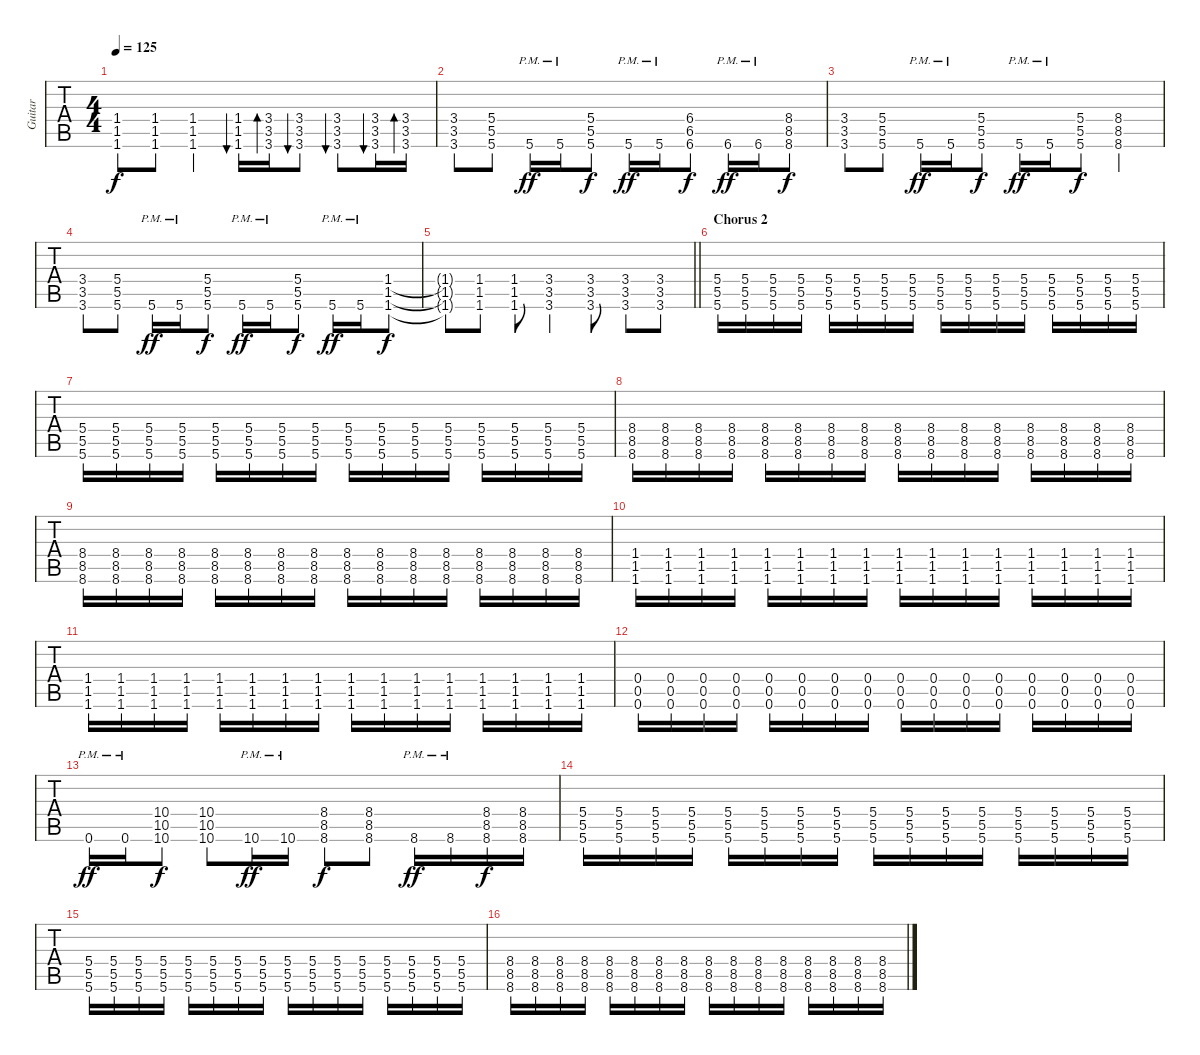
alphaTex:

\track ("Guitar" "Guitar") {instrument distortionguitar}
\staff {tabs}
\tuning (E4 B3 G3 D3 A2 D2) {hide}
\ts (4 4)
\tempo 125
\clef g2
\ks c
(1.4{t} 1.5{t} 1.6{t}).8{dy f} (1.4 1.5 1.6).8 (1.4 1.5 1.6).4 (1.4 1.5 1.6).16{bu 30} (3.4 3.5 3.6).16{bd 30} (3.4 3.5 3.6).8{bu 30} (3.4 3.5 3.6).8{bu 30} (3.4 3.5 3.6).16{bu 30} (3.4 3.5 3.6).16{bd 30} |
(3.4 3.5 3.6).8 (5.4 5.5 5.6).8 5.6{pm}.16{dy ff} 5.6{pm}.16 (5.4 5.5 5.6).8{dy f} 5.6{pm}.16{dy ff} 5.6{pm}.16 (6.4 6.5 6.6).8{dy f} 6.6{pm}.16{dy ff} 6.6{pm}.16 (8.4 8.5 8.6).8{dy f} |
(3.4 3.5 3.6).8 (5.4 5.5 5.6).8 5.6{pm}.16{dy ff} 5.6{pm}.16 (5.4 5.5 5.6).8{dy f} 5.6{pm}.16{dy ff} 5.6{pm}.16 (5.4 5.5 5.6).8{dy f} (8.4 8.5 8.6).4 |
(3.4 3.5 3.6).8 (5.4 5.5 5.6).8 5.6{pm}.16{dy ff} 5.6{pm}.16 (5.4 5.5 5.6).8{dy f} 5.6{pm}.16{dy ff} 5.6{pm}.16 (5.4 5.5 5.6).8{dy f} 5.6{pm}.16{dy ff} 5.6{pm}.16 (1.4 1.5 1.6).8{dy f} |
\barLineRight lightlight
(1.4{t} 1.5{t} 1.6{t}).8 (1.4 1.5 1.6).8 (1.4 1.5 1.6).8 (3.4 3.5 3.6).4 (3.4 3.5 3.6).8 (3.4 3.5 3.6).8 (3.4 3.5 3.6).8 |
\section ("" "Chorus 2")
(5.4 5.5 5.6).16 (5.4 5.5 5.6).16 (5.4 5.5 5.6).16 (5.4 5.5 5.6).16 (5.4 5.5 5.6).16 (5.4 5.5 5.6).16 (5.4 5.5 5.6).16 (5.4 5.5 5.6).16 (5.4 5.5 5.6).16 (5.4 5.5 5.6).16 (5.4 5.5 5.6).16 (5.4 5.5 5.6).16 (5.4 5.5 5.6).16 (5.4 5.5 5.6).16 (5.4 5.5 5.6).16 (5.4 5.5 5.6).16 |
(5.4 5.5 5.6).16 (5.4 5.5 5.6).16 (5.4 5.5 5.6).16 (5.4 5.5 5.6).16 (5.4 5.5 5.6).16 (5.4 5.5 5.6).16 (5.4 5.5 5.6).16 (5.4 5.5 5.6).16 (5.4 5.5 5.6).16 (5.4 5.5 5.6).16 (5.4 5.5 5.6).16 (5.4 5.5 5.6).16 (5.4 5.5 5.6).16 (5.4 5.5 5.6).16 (5.4 5.5 5.6).16 (5.4 5.5 5.6).16 |
(8.4 8.5 8.6).16 (8.4 8.5 8.6).16 (8.4 8.5 8.6).16 (8.4 8.5 8.6).16 (8.4 8.5 8.6).16 (8.4 8.5 8.6).16 (8.4 8.5 8.6).16 (8.4 8.5 8.6).16 (8.4 8.5 8.6).16 (8.4 8.5 8.6).16 (8.4 8.5 8.6).16 (8.4 8.5 8.6).16 (8.4 8.5 8.6).16 (8.4 8.5 8.6).16 (8.4 8.5 8.6).16 (8.4 8.5 8.6).16 |
(8.4 8.5 8.6).16 (8.4 8.5 8.6).16 (8.4 8.5 8.6).16 (8.4 8.5 8.6).16 (8.4 8.5 8.6).16 (8.4 8.5 8.6).16 (8.4 8.5 8.6).16 (8.4 8.5 8.6).16 (8.4 8.5 8.6).16 (8.4 8.5 8.6).16 (8.4 8.5 8.6).16 (8.4 8.5 8.6).16 (8.4 8.5 8.6).16 (8.4 8.5 8.6).16 (8.4 8.5 8.6).16 (8.4 8.5 8.6).16 |
(1.4 1.5 1.6).16 (1.4 1.5 1.6).16 (1.4 1.5 1.6).16 (1.4 1.5 1.6).16 (1.4 1.5 1.6).16 (1.4 1.5 1.6).16 (1.4 1.5 1.6).16 (1.4 1.5 1.6).16 (1.4 1.5 1.6).16 (1.4 1.5 1.6).16 (1.4 1.5 1.6).16 (1.4 1.5 1.6).16 (1.4 1.5 1.6).16 (1.4 1.5 1.6).16 (1.4 1.5 1.6).16 (1.4 1.5 1.6).16 |
(1.4 1.5 1.6).16 (1.4 1.5 1.6).16 (1.4 1.5 1.6).16 (1.4 1.5 1.6).16 (1.4 1.5 1.6).16 (1.4 1.5 1.6).16 (1.4 1.5 1.6).16 (1.4 1.5 1.6).16 (1.4 1.5 1.6).16 (1.4 1.5 1.6).16 (1.4 1.5 1.6).16 (1.4 1.5 1.6).16 (1.4 1.5 1.6).16 (1.4 1.5 1.6).16 (1.4 1.5 1.6).16 (1.4 1.5 1.6).16 |
(0.4 0.5 0.6).16 (0.4 0.5 0.6).16 (0.4 0.5 0.6).16 (0.4 0.5 0.6).16 (0.4 0.5 0.6).16 (0.4 0.5 0.6).16 (0.4 0.5 0.6).16 (0.4 0.5 0.6).16 (0.4 0.5 0.6).16 (0.4 0.5 0.6).16 (0.4 0.5 0.6).16 (0.4 0.5 0.6).16 (0.4 0.5 0.6).16 (0.4 0.5 0.6).16 (0.4 0.5 0.6).16 (0.4 0.5 0.6).16 |
0.6{pm}.16{dy ff} 0.6{pm}.16 (10.4 10.5 10.6).8{dy f} (10.4 10.5 10.6).8 10.6{pm}.16{dy ff} 10.6{pm}.16 (8.4 8.5 8.6).8{dy f} (8.4 8.5 8.6).8 8.6{pm}.16{dy ff} 8.6{pm}.16 (8.4 8.5 8.6).16{dy f} (8.4 8.5 8.6).16 |
(5.4 5.5 5.6).16 (5.4 5.5 5.6).16 (5.4 5.5 5.6).16 (5.4 5.5 5.6).16 (5.4 5.5 5.6).16 (5.4 5.5 5.6).16 (5.4 5.5 5.6).16 (5.4 5.5 5.6).16 (5.4 5.5 5.6).16 (5.4 5.5 5.6).16 (5.4 5.5 5.6).16 (5.4 5.5 5.6).16 (5.4 5.5 5.6).16 (5.4 5.5 5.6).16 (5.4 5.5 5.6).16 (5.4 5.5 5.6).16 |
(5.4 5.5 5.6).16 (5.4 5.5 5.6).16 (5.4 5.5 5.6).16 (5.4 5.5 5.6).16 (5.4 5.5 5.6).16 (5.4 5.5 5.6).16 (5.4 5.5 5.6).16 (5.4 5.5 5.6).16 (5.4 5.5 5.6).16 (5.4 5.5 5.6).16 (5.4 5.5 5.6).16 (5.4 5.5 5.6).16 (5.4 5.5 5.6).16 (5.4 5.5 5.6).16 (5.4 5.5 5.6).16 (5.4 5.5 5.6).16 |
(8.4 8.5 8.6).16 (8.4 8.5 8.6).16 (8.4 8.5 8.6).16 (8.4 8.5 8.6).16 (8.4 8.5 8.6).16 (8.4 8.5 8.6).16 (8.4 8.5 8.6).16 (8.4 8.5 8.6).16 (8.4 8.5 8.6).16 (8.4 8.5 8.6).16 (8.4 8.5 8.6).16 (8.4 8.5 8.6).16 (8.4 8.5 8.6).16 (8.4 8.5 8.6).16 (8.4 8.5 8.6).16 (8.4 8.5 8.6).16
